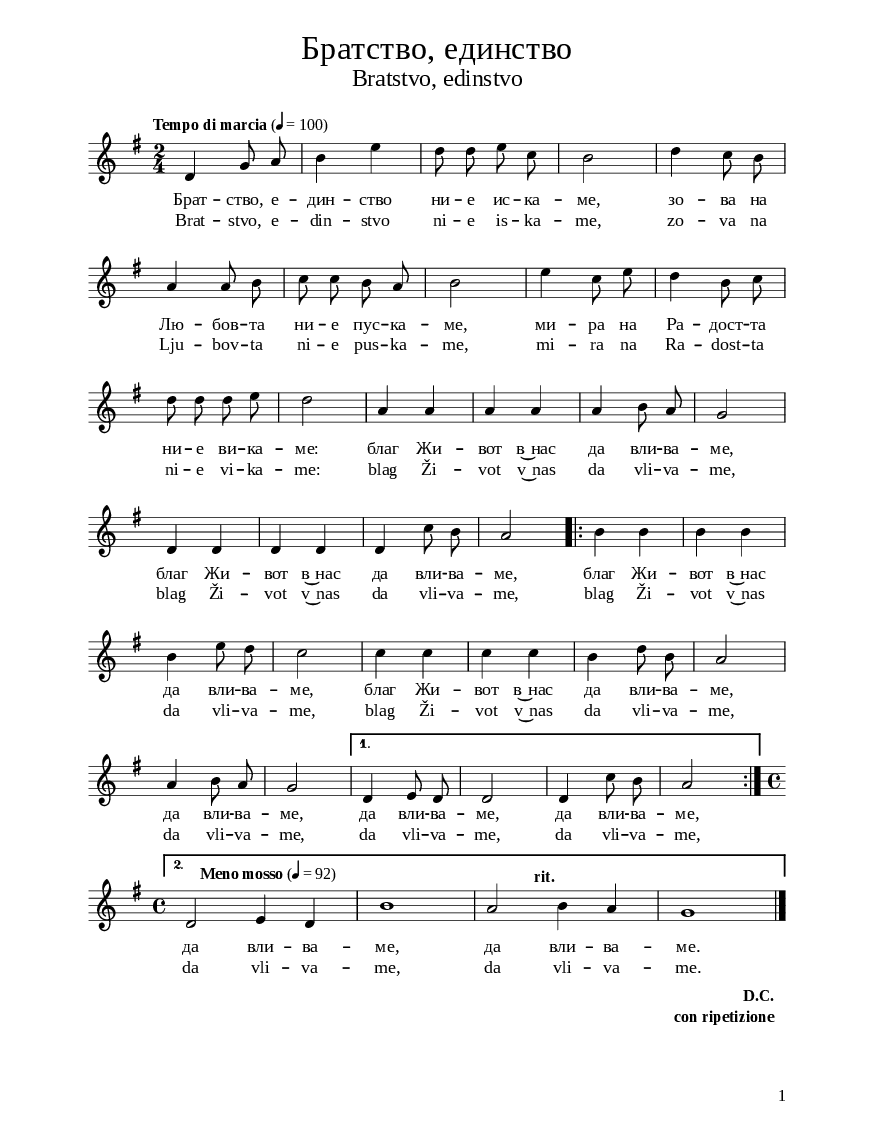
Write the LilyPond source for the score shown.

\version "2.24.1"

% include paper part and global functions
\include "include/globals.ily"

\bookpart {
  \label #'ref020
  \tocItem \markup "Братство, единство –  Bratstvo, edinstvo"
  \include "include/bookpart-paper.ily"
  \score {
    \include "include/score-layout.ily"

    \new Voice \absolute {
      \clef treble
      \key g \major
      \time 2/4
      \tempoFunc "Tempo di marcia" 4 "100"
      \autoBeamOff

      d'4 g'8 a'8 | b'4 e''4 | d''8 d''8 e''8 c''8 | b'2| d''4 c''8 b'8 | \break
      a'4 a'8 b'8 | c''8 c''8 b'8  a'8| b'2 | e''4 c''8 e''8 | d''4 b'8 c''8 | \break
      d''8 d''8 d''8 e''8 | d''2 | a'4 a'4 | a'4 a'4 | a'4 b'8 a'8 | g'2 | \break
      d'4 d'4 | d'4 d'4 | d'4 c''8 b'8 | a'2 \repeat volta 2 {
        b'4 b'4 | b'4 b'4 | \break
        b'4 e''8 d''8 | c''2 | c''4 c''4|c''4 c''4| b'4 d''8 b'8 |a'2 |\break
        a'4 b'8 a'8 | g'2|
      }
      \alternative {
        { d'4 e'8 d'8 | d'2 | d'4 c''8 b'8| a'2 }
        {
          \time 4/4 \break
          \override Score.MetronomeMark.outside-staff-priority = #599
          \override Score.MetronomeMark.X-extent=#'(-4.5 . 0)
          \tempoFunc "Meno mosso" 4 "92"
          d'2 e'4 d'4 | b'1 | \tempo "rit." a'2 b'4 a'4 | g'1| \bar "|." \break
        }
      }
    }

    \addlyrics {
      Брат -- ство, е -- дин -- ство ни -- е ис -- ка -- ме,
      зо -- ва на Лю -- бов -- та ни -- е пус -- ка -- ме, ми -- ра на Ра -- дост -- та
      ни -- е ви -- ка -- ме: благ Жи -- вот в~нас да вли -- ва -- ме,
      благ Жи -- вот в~нас да вли -- ва -- ме, благ Жи -- вот в~нас
      да вли -- ва -- ме, благ Жи -- вот в~нас да вли -- ва -- ме,
      да вли -- ва -- ме, да вли -- ва -- ме, да вли -- ва -- ме,
      да вли -- ва -- ме, да вли -- ва -- ме.
    }

    \addlyrics {
      Brat -- stvo, e -- din -- stvo ni -- e is -- ka -- me,
      zo -- va na Lju -- bov -- ta ni -- e pus -- ka -- me, mi -- ra na Ra -- dost -- ta
      ni -- e vi -- ka -- me: blag Ži -- vot v~nas da vli -- va -- me,
      blag Ži -- vot v~nas da vli -- va -- me, blag Ži -- vot v~nas
      da vli -- va -- me, blag Ži -- vot v~nas da vli -- va -- me,
      da vli -- va -- me, da vli -- va -- me, da vli -- va -- me,
      da vli -- va -- me, da vli -- va -- me.
    }
    \header {
      title = \titleFunc " Братство, единство " "Bratstvo, edinstvo"
    }

    \midi{}

  } % score
  \markup \dc-two "D.C." "con ripetizione"

  \pageBreak

  % include foreign translation(s) of the song
  \version "2.24.0"

\markup \fill-line { \fontsize #deTitleFontSize "Brüderlichkeit, Einheit" }
\markup \null
\markup \null
\markup \fontsize #deCoupletFontSize {
  \hspace #10
  \override #`(baseline-skip . ,deCoupletBaselineSkip)
  \column {
    \line {  "   " Brüderlichkeit und Einheit wollen wir, }
    \line {   "   "den Ruf der Liebe senden wir aus, }
    \line {   "   " die Welt der Freude rufen wir: }
    \line { "   " auf dass wir das gute Leben in uns ergießen,}
    \line {   "   " auf dass wir das gute Leben in uns ergießen, }
    \line {   "   " auf dass wir das gute Leben in uns ergießen, }
    \line {   "   " auf dass wir das gute Leben in uns ergießen,  }
    \line {   "   " ergießen, ergießen, ergießen. }

  }
}


} % bookpart
